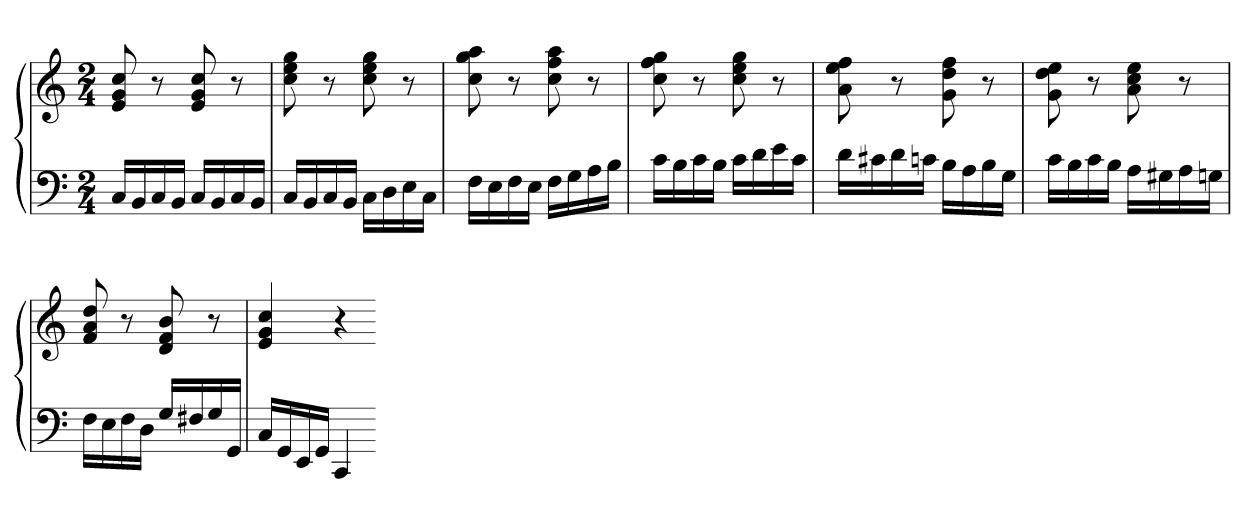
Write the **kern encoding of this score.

**kern	**kern
*part1	*part1
*staff2	*staff1
*M2/4	*M2/4
=	=
16CLL	8e 8g 8cc
16BB	.
16C	8r
16BBJJ	.
16CLL	8e 8g 8cc
16BB	.
16C	8r
16BBJJ	.
=	=
16CLL	8cc 8ee 8gg
16BB	.
16C	8r
16BBJJ	.
16CLL	8cc 8ee 8gg
16D	.
16E	8r
16CJJ	.
=	=
16FLL	8cc 8gg 8aa
16E	.
16F	8r
16EJJ	.
16FLL	8cc 8ff 8aa
16G	.
16A	8r
16BJJ	.
=	=
16cLL	8cc 8ff 8gg
16B	.
16c	8r
16BJJ	.
16cLL	8cc 8ee 8gg
16d	.
16e	8r
16cJJ	.
=	=
16dLL	8a 8ee 8ff
16c#X	.
16d	8r
16cnJJ	.
16BLL	8g 8dd 8ff
16A	.
16B	8r
16GJJ	.
=	=
16cLL	8g 8dd 8ee
16B	.
16c	8r
16BJJ	.
16ALL	8a 8cc 8ee
16G#X	.
16A	8r
16GnJJ	.
=	=
16FLL	8f 8a 8dd
16E	.
16F	8r
16DJJ	.
16GLL	8d 8f 8b
16F#X	.
16G	8r
16GGJJ	.
=	=
16CLL	4e 4g 4cc
16GG	.
16EE	.
16GGJJ	.
4CC	4r
=-	=-
*-	*-
